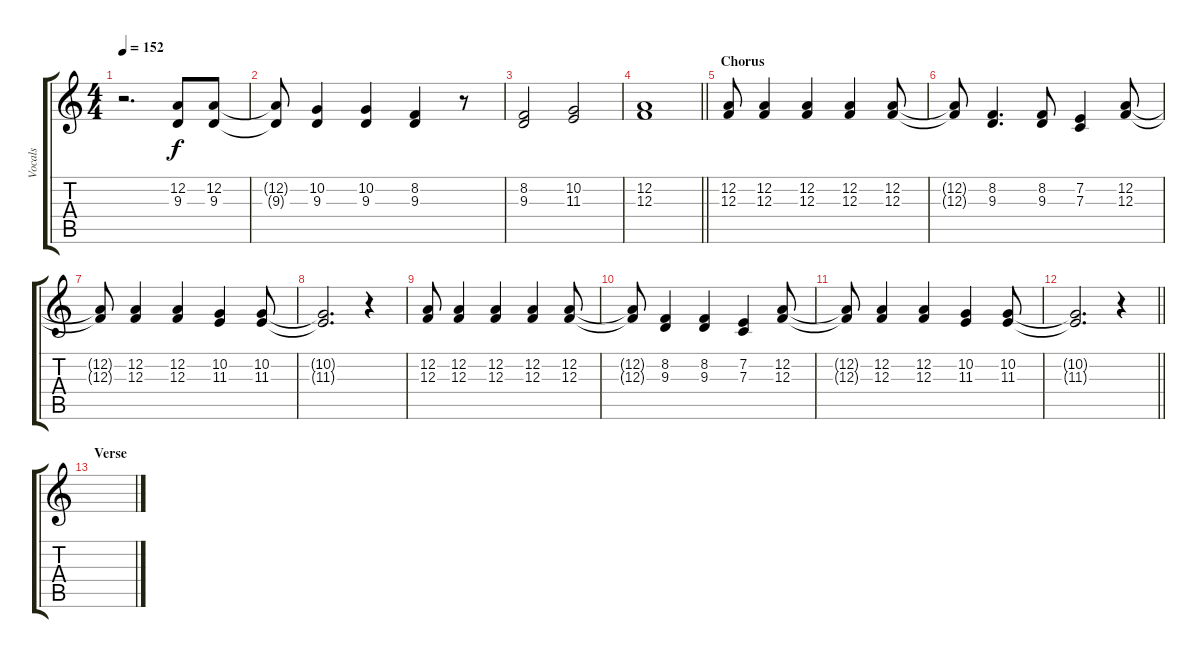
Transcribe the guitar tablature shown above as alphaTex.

\track ("Vocals" "Vocals") {instrument lead2sawtooth}
\staff {score tabs}
\tuning (D4 A3 F3 C3 G2 D2) {hide}
\ts (4 4)
\tempo 152
\clef g2
\ks c
r.2{d dy f} (12.2 9.3).8 (12.2 9.3).8 |
(12.2{t} 9.3{t}).8 (10.2 9.3).4 (10.2 9.3).4 (8.2 9.3).4 r.8 |
(8.2 9.3).2 (10.2 11.3).2 |
\barLineRight lightlight
(12.2 12.3).1 |
\section ("" "Chorus")
(12.2 12.3).8 (12.2 12.3).4 (12.2 12.3).4 (12.2 12.3).4 (12.2 12.3).8 |
(12.2{t} 12.3{t}).8 (8.2 9.3).4{d} (8.2 9.3).8 (7.2 7.3).4 (12.2 12.3).8 |
(12.2{t} 12.3{t}).8 (12.2 12.3).4 (12.2 12.3).4 (10.2 11.3).4 (10.2 11.3).8 |
(10.2{t} 11.3{t}).2{d} r.4 |
(12.2 12.3).8 (12.2 12.3).4 (12.2 12.3).4 (12.2 12.3).4 (12.2 12.3).8 |
(12.2{t} 12.3{t}).8 (8.2 9.3).4 (8.2 9.3).4 (7.2 7.3).4 (12.2 12.3).8 |
(12.2{t} 12.3{t}).8 (12.2 12.3).4 (12.2 12.3).4 (10.2 11.3).4 (10.2 11.3).8 |
\barLineRight lightlight
(10.2{t} 11.3{t}).2{d} r.4 |
\section ("" "Verse")
